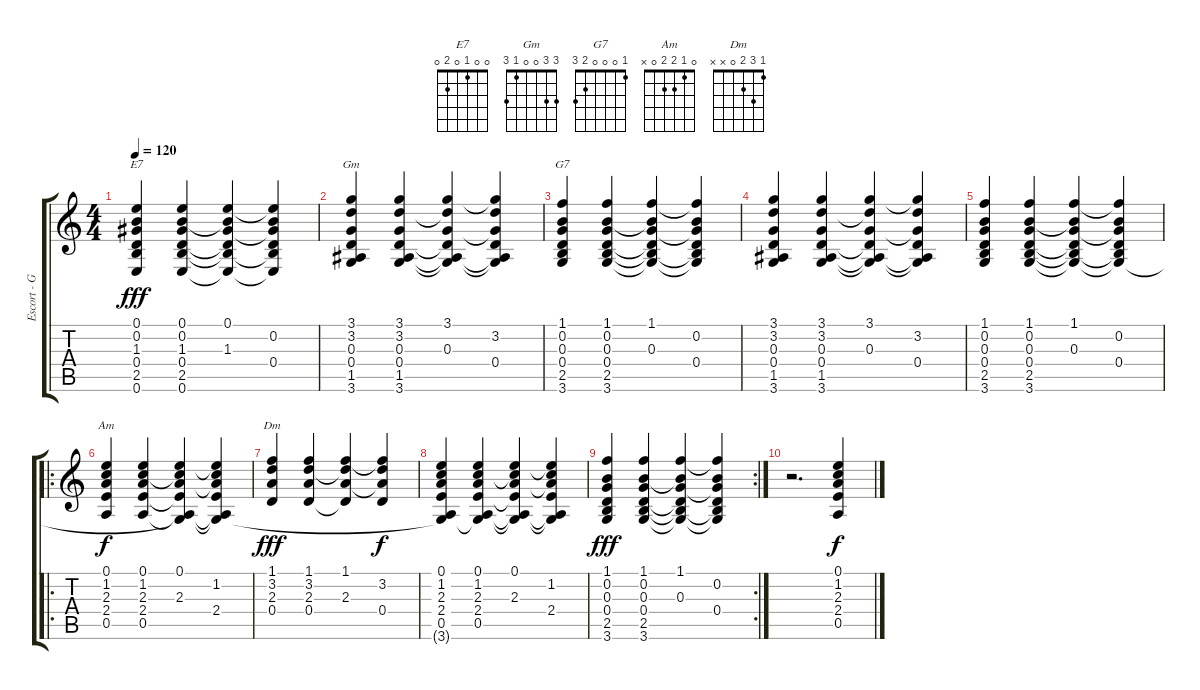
\track ("Escort - Guitar II" "Escort - G") {instrument electricguitarclean}
\staff {score tabs}
\tuning (E4 B3 G3 D3 A2 E2) {hide}
\chord ("E7" 0 0 1 0 2 0)
\chord ("Gm" 3 3 0 0 1 3)
\chord ("G7" 1 0 0 0 2 3)
\chord ("Am" 0 1 2 2 0 x)
\chord ("Dm" 1 3 2 0 x x)
\ts (4 4)
\tempo 120
\clef g2
\ks c
(0.1 0.2 1.3 0.4 2.5 0.6).4{ch "E7" dy fff} (0.1 0.2 1.3 0.4 2.5 0.6).4 (0.1 0.2{t} 1.3 0.4{t} 2.5{t} 0.6{t}).4 (0.1{t} 0.2 1.3{t} 0.4 2.5{t} 0.6{t}).4 |
(3.1 3.2 0.3 0.4 1.5 3.6).4{ch "Gm"} (3.1 3.2 0.3 0.4 1.5 3.6).4 (3.1 3.2{t} 0.3 0.4{t} 1.5{t} 3.6{t}).4 (3.1{t} 3.2 0.3{t} 0.4 1.5{t} 3.6{t}).4 |
(1.1 0.2 0.3 0.4 2.5 3.6).4{ch "G7"} (1.1 0.2 0.3 0.4 2.5 3.6).4 (1.1 0.2{t} 0.3 0.4{t} 2.5{t} 3.6{t}).4 (1.1{t} 0.2 0.3{t} 0.4 2.5{t} 3.6{t}).4 |
(3.1 3.2 0.3 0.4 1.5 3.6).4 (3.1 3.2 0.3 0.4 1.5 3.6).4 (3.1 3.2{t} 0.3 0.4{t} 1.5{t} 3.6{t}).4 (3.1{t} 3.2 0.3{t} 0.4 1.5{t} 3.6{t}).4 |
(1.1 0.2 0.3 0.4 2.5 3.6).4 (1.1 0.2 0.3 0.4 2.5 3.6).4 (1.1 0.2{t} 0.3 0.4{t} 2.5{t} 3.6{t}).4 (1.1{t} 0.2 0.3{t} 0.4 2.5{t} 3.6{t}).4 |
\ro
(0.1 1.2 2.3 2.4 0.5).4{ch "Am" dy f} (0.1 1.2 2.3 2.4 0.5).4 (0.1 1.2{t} 2.3 2.4{t} 0.5{t} 3.6{t}).4 (0.1{t} 1.2 2.3{t} 2.4 0.5{t} 3.6{t}).4 |
(1.1 3.2 2.3 0.4).4{ch "Dm" dy fff} (1.1 3.2 2.3 0.4).4 (1.1 3.2{t} 2.3 0.4{t}).4 (1.1{t} 3.2 2.3{t} 0.4).4{dy f} |
(0.1 1.2 2.3 2.4 0.5 3.6{t}).4 (0.1 1.2 2.3 2.4 0.5 3.6{t}).4 (0.1 1.2{t} 2.3 2.4{t} 0.5{t} 3.6{t}).4 (0.1{t} 1.2 2.3{t} 2.4 0.5{t} 3.6{t}).4 |
\rc 2
(1.1 0.2 0.3 0.4 2.5 3.6).4{dy fff} (1.1 0.2 0.3 0.4 2.5 3.6).4 (1.1 0.2{t} 0.3 0.4{t} 2.5{t} 3.6{t}).4 (1.1{t} 0.2 0.3{t} 0.4 2.5{t} 3.6{t}).4 |
r.2{d} (0.1 1.2 2.3 2.4 0.5).4{dy f}
